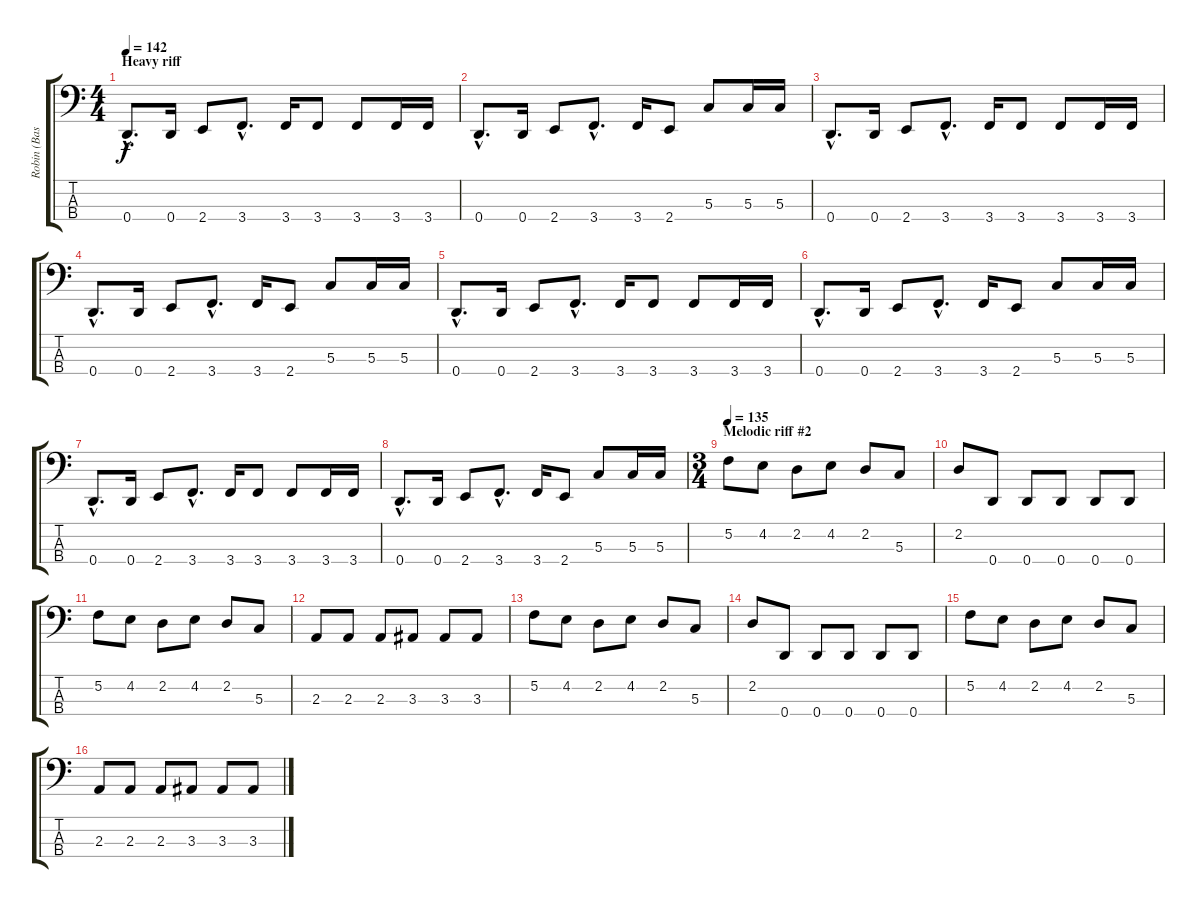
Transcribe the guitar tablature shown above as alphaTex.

\track ("Robin (Bass)" "Robin (Bas") {instrument electricbassfinger}
\staff {score tabs}
\tuning (F2 C2 G1 D1) {hide}
\ts (4 4)
\section ("" "Heavy riff")
\tempo 142
\clef f4
\ks c
0.4{hac}.8{d dy f} 0.4.16 2.4.8 3.4{hac}.8{d} 3.4.16 3.4.8 3.4.8 3.4.16 3.4.16 |
0.4{hac}.8{d} 0.4.16 2.4.8 3.4{hac}.8{d} 3.4.16 2.4.8 5.3.8 5.3.16 5.3.16 |
0.4{hac}.8{d} 0.4.16 2.4.8 3.4{hac}.8{d} 3.4.16 3.4.8 3.4.8 3.4.16 3.4.16 |
0.4{hac}.8{d} 0.4.16 2.4.8 3.4{hac}.8{d} 3.4.16 2.4.8 5.3.8 5.3.16 5.3.16 |
0.4{hac}.8{d} 0.4.16 2.4.8 3.4{hac}.8{d} 3.4.16 3.4.8 3.4.8 3.4.16 3.4.16 |
0.4{hac}.8{d} 0.4.16 2.4.8 3.4{hac}.8{d} 3.4.16 2.4.8 5.3.8 5.3.16 5.3.16 |
0.4{hac}.8{d} 0.4.16 2.4.8 3.4{hac}.8{d} 3.4.16 3.4.8 3.4.8 3.4.16 3.4.16 |
0.4{hac}.8{d} 0.4.16 2.4.8 3.4{hac}.8{d} 3.4.16 2.4.8 5.3.8 5.3.16 5.3.16 |
\ts (3 4)
\section ("" "Melodic riff #2")
\tempo 135
5.2.8 4.2.8 2.2.8 4.2.8 2.2.8 5.3.8 |
2.2.8 0.4.8 0.4.8 0.4.8 0.4.8 0.4.8 |
5.2.8 4.2.8 2.2.8 4.2.8 2.2.8 5.3.8 |
2.3.8 2.3.8 2.3.8 3.3.8 3.3.8 3.3.8 |
5.2.8 4.2.8 2.2.8 4.2.8 2.2.8 5.3.8 |
2.2.8 0.4.8 0.4.8 0.4.8 0.4.8 0.4.8 |
5.2.8 4.2.8 2.2.8 4.2.8 2.2.8 5.3.8 |
2.3.8 2.3.8 2.3.8 3.3.8 3.3.8 3.3.8
